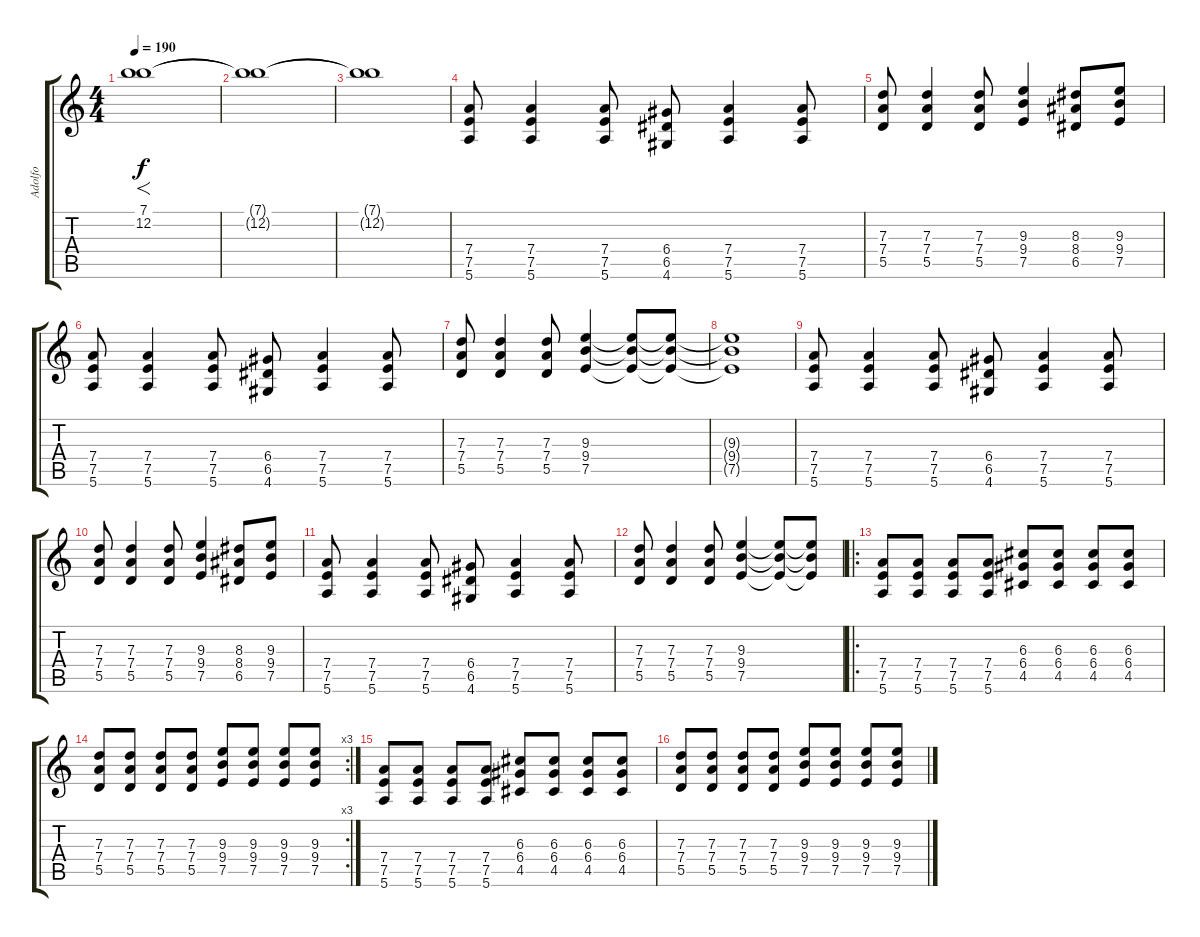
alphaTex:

\track ("Adolfo" "Adolfo") {instrument overdrivenguitar}
\staff {score tabs}
\tuning (E4 B3 G3 D3 A2 E2) {hide}
\ts (4 4)
\tempo 190
\clef g2
\ks c
(7.1 12.2).1{f dy f instrument overdrivenguitar} |
(7.1{t} 12.2{t}).1 |
(7.1{t} 12.2{t}).1 |
(7.4 7.5 5.6).8 (7.4 7.5 5.6).4 (7.4 7.5 5.6).8 (6.4 6.5 4.6).8 (7.4 7.5 5.6).4 (7.4 7.5 5.6).8 |
(7.3 7.4 5.5).8 (7.3 7.4 5.5).4 (7.3 7.4 5.5).8 (9.3 9.4 7.5).4 (8.3 8.4 6.5).8 (9.3 9.4 7.5).8 |
(7.4 7.5 5.6).8 (7.4 7.5 5.6).4 (7.4 7.5 5.6).8 (6.4 6.5 4.6).8 (7.4 7.5 5.6).4 (7.4 7.5 5.6).8 |
(7.3 7.4 5.5).8 (7.3 7.4 5.5).4 (7.3 7.4 5.5).8 (9.3 9.4 7.5).4 (9.3{t} 9.4{t} 7.5{t}).8 (9.3{t} 9.4{t} 7.5{t}).8 |
(9.3{t} 9.4{t} 7.5{t}).1 |
(7.4 7.5 5.6).8 (7.4 7.5 5.6).4 (7.4 7.5 5.6).8 (6.4 6.5 4.6).8 (7.4 7.5 5.6).4 (7.4 7.5 5.6).8 |
(7.3 7.4 5.5).8 (7.3 7.4 5.5).4 (7.3 7.4 5.5).8 (9.3 9.4 7.5).4 (8.3 8.4 6.5).8 (9.3 9.4 7.5).8 |
(7.4 7.5 5.6).8 (7.4 7.5 5.6).4 (7.4 7.5 5.6).8 (6.4 6.5 4.6).8 (7.4 7.5 5.6).4 (7.4 7.5 5.6).8 |
(7.3 7.4 5.5).8 (7.3 7.4 5.5).4 (7.3 7.4 5.5).8 (9.3 9.4 7.5).4 (9.3{t} 9.4{t} 7.5{t}).8 (9.3{t} 9.4{t} 7.5{t}).8 |
\ro
(7.4 7.5 5.6).8 (7.4 7.5 5.6).8 (7.4 7.5 5.6).8 (7.4 7.5 5.6).8 (6.3 6.4 4.5).8 (6.3 6.4 4.5).8 (6.3 6.4 4.5).8 (6.3 6.4 4.5).8 |
\rc 3
(7.3 7.4 5.5).8 (7.3 7.4 5.5).8 (7.3 7.4 5.5).8 (7.3 7.4 5.5).8 (9.3 9.4 7.5).8 (9.3 9.4 7.5).8 (9.3 9.4 7.5).8 (9.3 9.4 7.5).8 |
(7.4 7.5 5.6).8 (7.4 7.5 5.6).8 (7.4 7.5 5.6).8 (7.4 7.5 5.6).8 (6.3 6.4 4.5).8 (6.3 6.4 4.5).8 (6.3 6.4 4.5).8 (6.3 6.4 4.5).8 |
(7.3 7.4 5.5).8 (7.3 7.4 5.5).8 (7.3 7.4 5.5).8 (7.3 7.4 5.5).8 (9.3 9.4 7.5).8 (9.3 9.4 7.5).8 (9.3 9.4 7.5).8 (9.3 9.4 7.5).8
